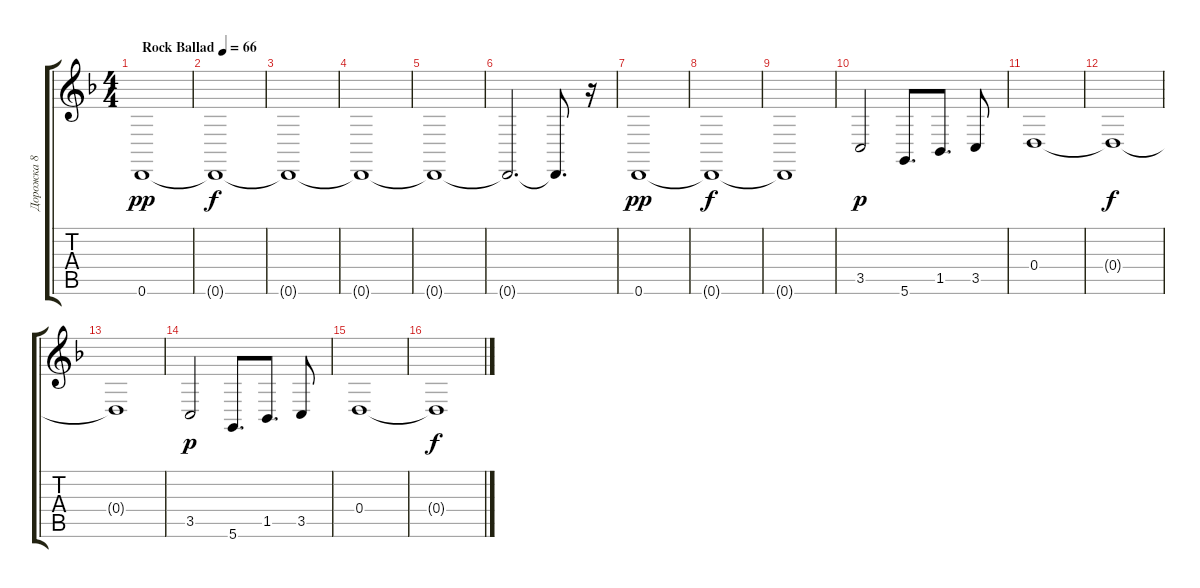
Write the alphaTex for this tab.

\track ("Дорожка 8" "Дорожка 8") {instrument choiraahs}
\staff {score tabs}
\tuning (E4 B3 G3 D3 A2 D2) {hide}
\ts (4 4)
\tempo (66 "Rock Ballad")
\clef g2
\ks dminor
0.6.1{dy pp instrument choiraahs} |
0.6{t}.1{dy f} |
0.6{t}.1 |
0.6{t}.1 |
0.6{t}.1 |
0.6{t}.2{d} 0.6{t}.8{d} r.16 |
0.6.1{dy pp} |
0.6{t}.1{dy f} |
0.6{t}.1 |
3.5.2{dy p} 5.6.8{d} 1.5.8{d} 3.5.8 |
0.4.1 |
0.4{t}.1{dy f} |
0.4{t}.1 |
3.5.2{dy p} 5.6.8{d} 1.5.8{d} 3.5.8 |
0.4.1 |
0.4{t}.1{dy f}
